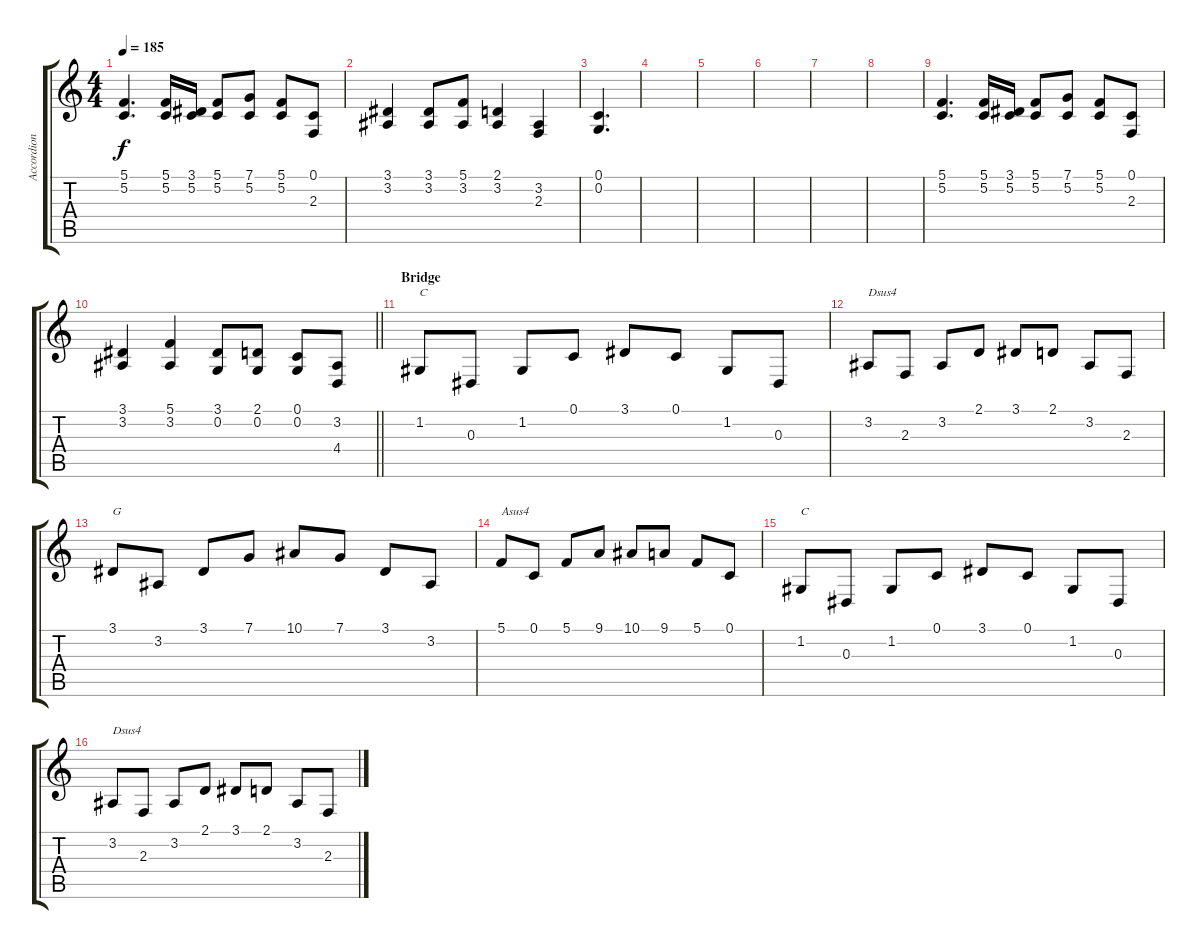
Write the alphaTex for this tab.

\track ("Accordion" "Accordion") {instrument accordion}
\staff {score tabs}
\tuning (C4 G3 Eb3 Bb2 F2 C2) {hide}
\ts (4 4)
\tempo 185
\clef g2
\ks c
(5.1 5.2).4{d dy f} (5.1 5.2).16 (3.1 5.2).16 (5.1 5.2).8 (7.1 5.2).8 (5.1 5.2).8 (0.1 2.3).8 |
(3.1 3.2).4 (3.1 3.2).8 (5.1 3.2).8 (2.1 3.2).4 (3.2 2.3).4 |
(0.1 0.2).4{d} |
|
|
|
|
|
(5.1 5.2).4{d} (5.1 5.2).16 (3.1 5.2).16 (5.1 5.2).8 (7.1 5.2).8 (5.1 5.2).8 (0.1 2.3).8 |
\barLineRight lightlight
(3.1 3.2).4 (5.1 3.2).4 (3.1 0.2).8 (2.1 0.2).8 (0.1 0.2).8 (3.2 4.4).8 |
\section ("" "Bridge")
1.2.8{txt "C"} 0.3.8 1.2.8 0.1.8 3.1.8 0.1.8 1.2.8 0.3.8 |
3.2.8{txt "Dsus4"} 2.3.8 3.2.8 2.1.8 3.1.8 2.1.8 3.2.8 2.3.8 |
3.1.8{txt "G"} 3.2.8 3.1.8 7.1.8 10.1.8 7.1.8 3.1.8 3.2.8 |
5.1.8{txt "Asus4"} 0.1.8 5.1.8 9.1.8 10.1.8 9.1.8 5.1.8 0.1.8 |
1.2.8{txt "C"} 0.3.8 1.2.8 0.1.8 3.1.8 0.1.8 1.2.8 0.3.8 |
3.2.8{txt "Dsus4"} 2.3.8 3.2.8 2.1.8 3.1.8 2.1.8 3.2.8 2.3.8
